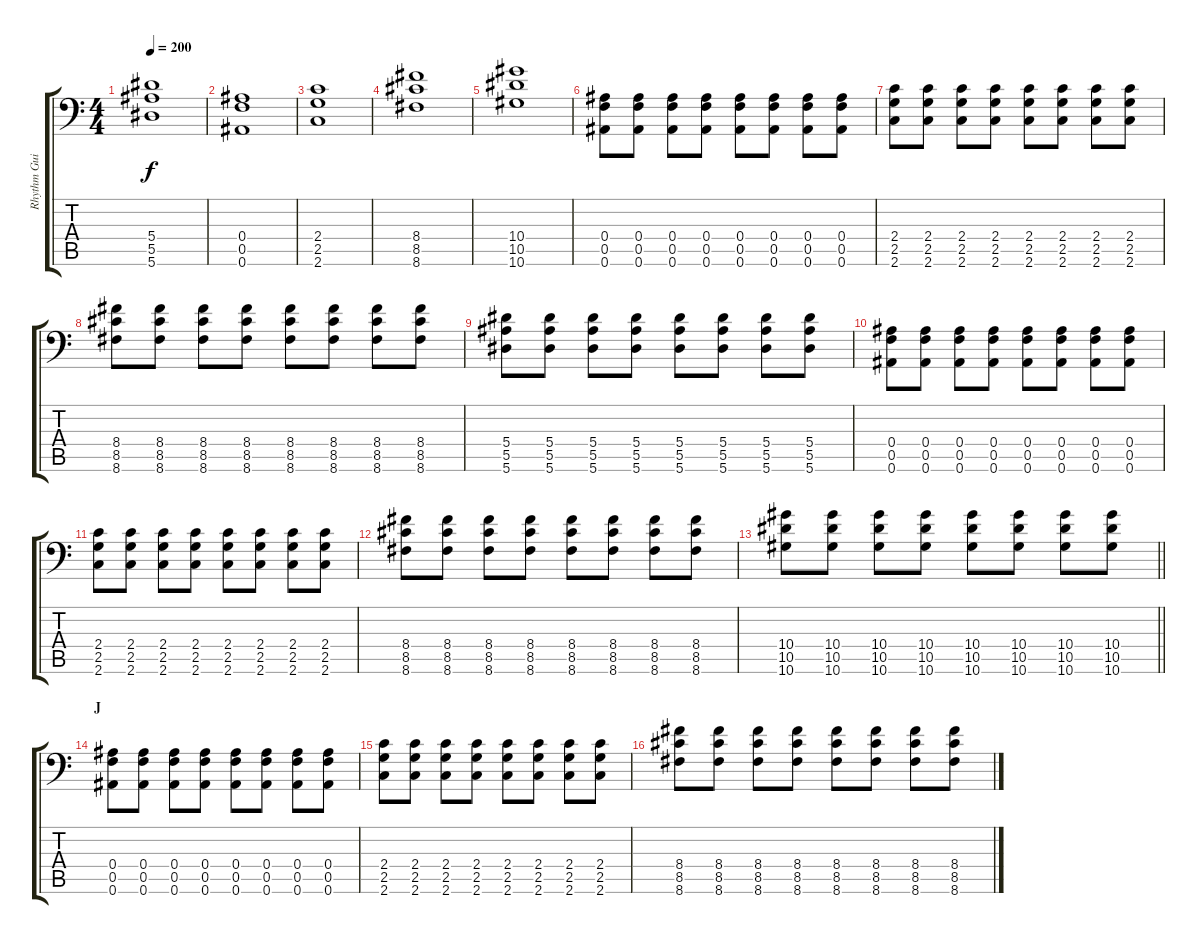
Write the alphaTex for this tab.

\track ("Rhythm Guitar: Chris Di Carlo" "Rhythm Gui") {instrument distortionguitar}
\staff {score tabs}
\tuning (C4 G3 Eb3 Bb2 F2 Bb1) {hide}
\ts (4 4)
\tempo 200
\clef f4
\ks c
(5.4 5.5 5.6).1{dy f} |
(0.4 0.5 0.6).1 |
(2.4 2.5 2.6).1 |
(8.4 8.5 8.6).1 |
(10.4 10.5 10.6).1 |
(0.4 0.5 0.6).8 (0.4 0.5 0.6).8 (0.4 0.5 0.6).8 (0.4 0.5 0.6).8 (0.4 0.5 0.6).8 (0.4 0.5 0.6).8 (0.4 0.5 0.6).8 (0.4 0.5 0.6).8 |
(2.4 2.5 2.6).8 (2.4 2.5 2.6).8 (2.4 2.5 2.6).8 (2.4 2.5 2.6).8 (2.4 2.5 2.6).8 (2.4 2.5 2.6).8 (2.4 2.5 2.6).8 (2.4 2.5 2.6).8 |
(8.4 8.5 8.6).8 (8.4 8.5 8.6).8 (8.4 8.5 8.6).8 (8.4 8.5 8.6).8 (8.4 8.5 8.6).8 (8.4 8.5 8.6).8 (8.4 8.5 8.6).8 (8.4 8.5 8.6).8 |
(5.4 5.5 5.6).8 (5.4 5.5 5.6).8 (5.4 5.5 5.6).8 (5.4 5.5 5.6).8 (5.4 5.5 5.6).8 (5.4 5.5 5.6).8 (5.4 5.5 5.6).8 (5.4 5.5 5.6).8 |
(0.4 0.5 0.6).8 (0.4 0.5 0.6).8 (0.4 0.5 0.6).8 (0.4 0.5 0.6).8 (0.4 0.5 0.6).8 (0.4 0.5 0.6).8 (0.4 0.5 0.6).8 (0.4 0.5 0.6).8 |
(2.4 2.5 2.6).8 (2.4 2.5 2.6).8 (2.4 2.5 2.6).8 (2.4 2.5 2.6).8 (2.4 2.5 2.6).8 (2.4 2.5 2.6).8 (2.4 2.5 2.6).8 (2.4 2.5 2.6).8 |
(8.4 8.5 8.6).8 (8.4 8.5 8.6).8 (8.4 8.5 8.6).8 (8.4 8.5 8.6).8 (8.4 8.5 8.6).8 (8.4 8.5 8.6).8 (8.4 8.5 8.6).8 (8.4 8.5 8.6).8 |
\barLineRight lightlight
(10.4 10.5 10.6).8 (10.4 10.5 10.6).8 (10.4 10.5 10.6).8 (10.4 10.5 10.6).8 (10.4 10.5 10.6).8 (10.4 10.5 10.6).8 (10.4 10.5 10.6).8 (10.4 10.5 10.6).8 |
\section ("" "J")
(0.4 0.5 0.6).8 (0.4 0.5 0.6).8 (0.4 0.5 0.6).8 (0.4 0.5 0.6).8 (0.4 0.5 0.6).8 (0.4 0.5 0.6).8 (0.4 0.5 0.6).8 (0.4 0.5 0.6).8 |
(2.4 2.5 2.6).8 (2.4 2.5 2.6).8 (2.4 2.5 2.6).8 (2.4 2.5 2.6).8 (2.4 2.5 2.6).8 (2.4 2.5 2.6).8 (2.4 2.5 2.6).8 (2.4 2.5 2.6).8 |
(8.4 8.5 8.6).8 (8.4 8.5 8.6).8 (8.4 8.5 8.6).8 (8.4 8.5 8.6).8 (8.4 8.5 8.6).8 (8.4 8.5 8.6).8 (8.4 8.5 8.6).8 (8.4 8.5 8.6).8
